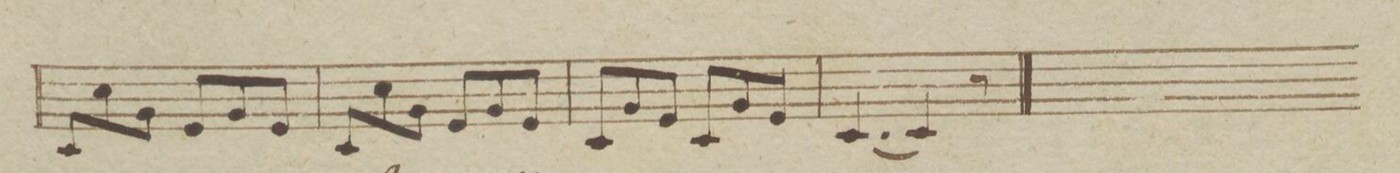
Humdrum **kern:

**kern
*I"Clarino Primo in B
*clefG2
*k[b-e-]
*met(c)
*M6/8
8B-\L
8b-/
8f/J
8d/L
8f/
8d/J
=74
8B-\L
8b-/
8f/J
8d/L
8f/
8d/J
=75
8B-/L
8f/
8d/J
8B-/L
8f/
8d/J
=76
[4.B-/
4B-/]
8r
=77||
*M2/4
*-
